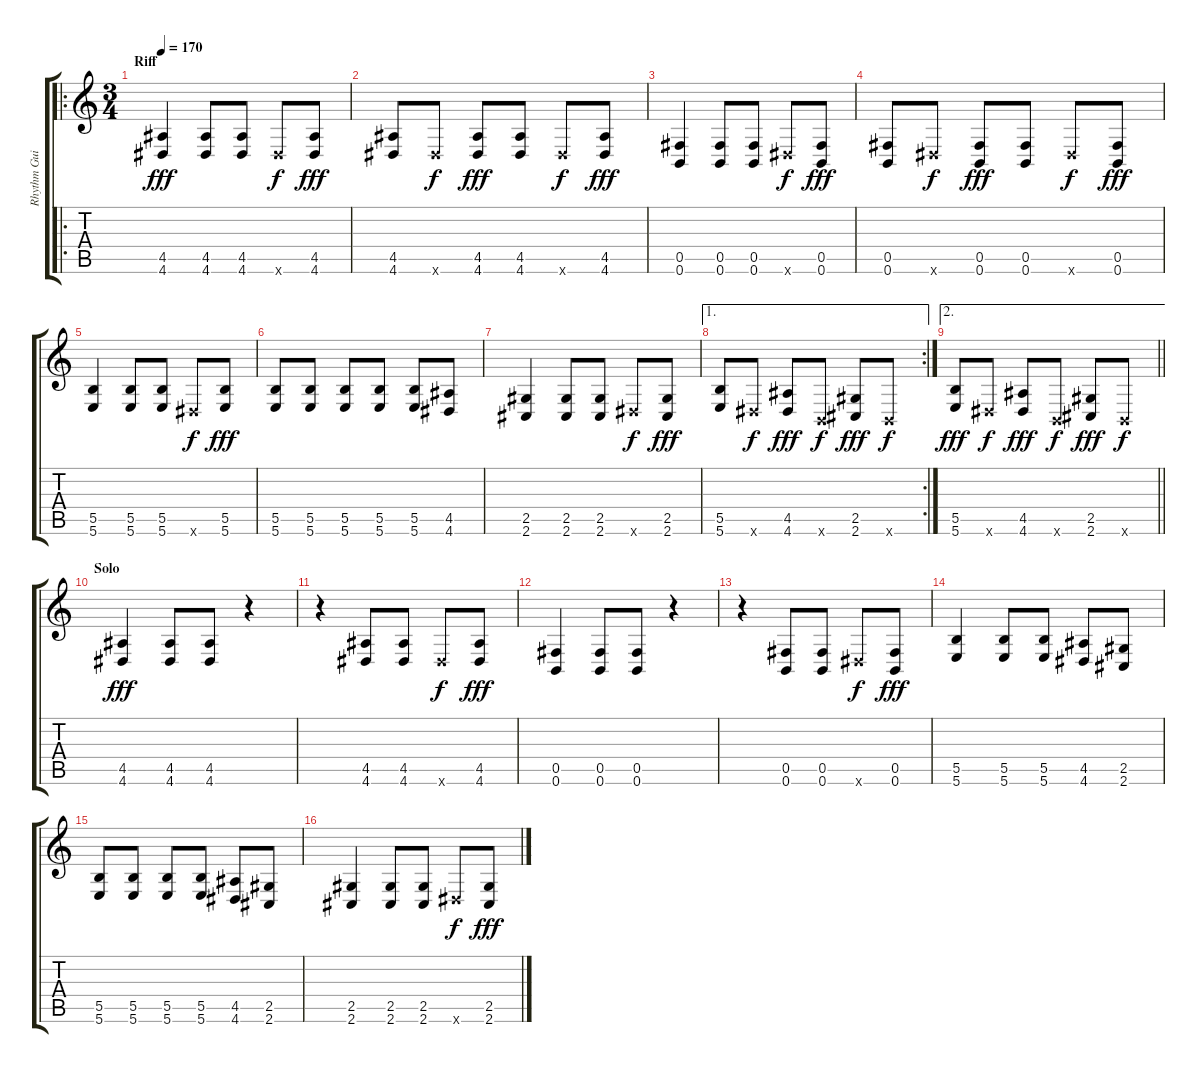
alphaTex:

\track ("Rhythm Guitar" "Rhythm Gui") {instrument distortionguitar}
\staff {score tabs}
\tuning (Db4 Ab3 E3 B2 Gb2 B1) {hide}
\ro
\ts (3 4)
\section ("" "Riff")
\tempo 170
\clef g2
\ks c
(4.5 4.6).4{dy fff instrument distortionguitar} (4.5 4.6).8 (4.5 4.6).8 4.6{x}.8{dy f} (4.5 4.6).8{dy fff} |
(4.5 4.6).8 4.6{x}.8{dy f} (4.5 4.6).8{dy fff} (4.5 4.6).8 4.6{x}.8{dy f} (4.5 4.6).8{dy fff} |
(0.5 0.6).4 (0.5 0.6).8 (0.5 0.6).8 4.6{x}.8{dy f} (0.5 0.6).8{dy fff} |
(0.5 0.6).8 4.6{x}.8{dy f} (0.5 0.6).8{dy fff} (0.5 0.6).8 4.6{x}.8{dy f} (0.5 0.6).8{dy fff} |
(5.5 5.6).4 (5.5 5.6).8 (5.5 5.6).8 4.6{x}.8{dy f} (5.5 5.6).8{dy fff} |
(5.5 5.6).8 (5.5 5.6).8 (5.5 5.6).8 (5.5 5.6).8 (5.5 5.6).8 (4.5 4.6).8 |
(2.5 2.6).4 (2.5 2.6).8 (2.5 2.6).8 4.6{x}.8{dy f} (2.5 2.6).8{dy fff} |
\ae 1
\rc 2
(5.5 5.6).8 4.6{x}.8{dy f} (4.5 4.6).8{dy fff} 0.6{x}.8{dy f} (2.5 2.6).8{dy fff} 0.6{x}.8{dy f} |
\ae 2
\barLineRight lightlight
(5.5 5.6).8{dy fff volume 13} 4.6{x}.8{dy f} (4.5 4.6).8{dy fff} 0.6{x}.8{dy f} (2.5 2.6).8{dy fff} 0.6{x}.8{dy f} |
\section ("" "Solo")
(4.5 4.6).4{dy fff} (4.5 4.6).8 (4.5 4.6).8 r.4 |
r.4 (4.5 4.6).8 (4.5 4.6).8 4.6{x}.8{dy f} (4.5 4.6).8{dy fff} |
(0.5 0.6).4 (0.5 0.6).8 (0.5 0.6).8 r.4 |
r.4 (0.5 0.6).8 (0.5 0.6).8 4.6{x}.8{dy f} (0.5 0.6).8{dy fff} |
(5.5 5.6).4 (5.5 5.6).8 (5.5 5.6).8 (4.5 4.6).8 (2.5 2.6).8 |
(5.5 5.6).8 (5.5 5.6).8 (5.5 5.6).8 (5.5 5.6).8 (4.5 4.6).8 (2.5 2.6).8 |
(2.5 2.6).4 (2.5 2.6).8 (2.5 2.6).8 4.6{x}.8{dy f} (2.5 2.6).8{dy fff}
